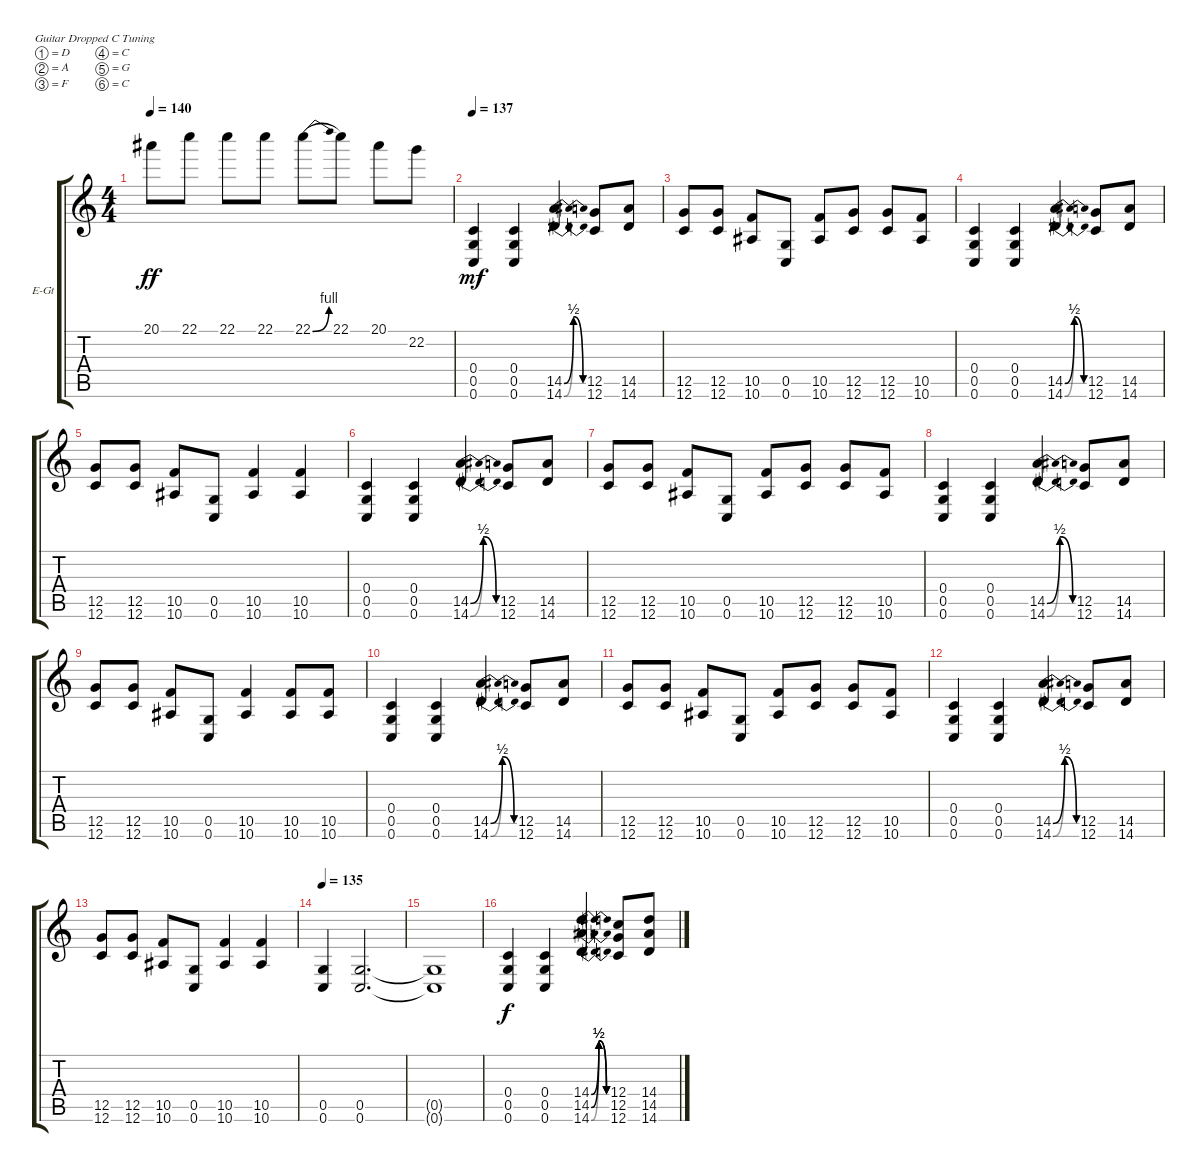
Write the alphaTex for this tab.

\defaultSystemsLayout 4
\bracketExtendMode groupsimilarinstruments
\firstSystemTrackNameOrientation horizontal
\otherSystemsTrackNameOrientation horizontal
\track ("Electric Guitar" "E-Gt") {instrument overdrivenguitar}
\staff {score tabs}
\tuning (D4 A3 F3 C3 G2 C2)
\ts (4 4)
\tempo 140
\clef g2
\ks c
20.1.8{dy ff} 22.1.8 22.1.8 22.1.8 22.1{be (bend 0 0 15 4)}.8{legatoorigin} 22.1.8 20.1.8 22.2.8 |
\tempo 137
(0.6 0.5 0.4).4{dy mf} (0.6 0.5 0.4).4 (14.6{be (bendrelease 0 0 10.799999999999999 2 20.4 2 30 0)} 14.5{be (bendrelease 0 0 10.2 2 20.4 2 30 0)}).4 (12.6 12.5).8 (14.5 14.6).8 |
(12.6 12.5).8 (12.5 12.6).8 (10.6 10.5).8 (0.6 0.5).8 (10.6 10.5).8 (12.5 12.6).8 (12.6 12.5).8 (10.5 10.6).8 |
(0.6 0.5 0.4).4 (0.6 0.5 0.4).4 (14.6{be (bendrelease 0 0 10.799999999999999 2 20.4 2 30 0)} 14.5{be (bendrelease 0 0 10.2 2 20.4 2 30 0)}).4 (12.6 12.5).8 (14.5 14.6).8 |
(12.6 12.5).8 (12.5 12.6).8 (10.6 10.5).8 (0.6 0.5).8 (10.6 10.5).4 (10.6 10.5).4 |
(0.6 0.5 0.4).4 (0.6 0.5 0.4).4 (14.6{be (bendrelease 0 0 10.799999999999999 2 20.4 2 30 0)} 14.5{be (bendrelease 0 0 10.2 2 20.4 2 30 0)}).4 (12.6 12.5).8 (14.5 14.6).8 |
(12.6 12.5).8 (12.5 12.6).8 (10.6 10.5).8 (0.6 0.5).8 (10.6 10.5).8 (12.5 12.6).8 (12.6 12.5).8 (10.5 10.6).8 |
(0.6 0.5 0.4).4 (0.6 0.5 0.4).4 (14.6{be (bendrelease 0 0 10.799999999999999 2 20.4 2 30 0)} 14.5{be (bendrelease 0 0 10.2 2 20.4 2 30 0)}).4 (12.6 12.5).8 (14.5 14.6).8 |
(12.6 12.5).8 (12.5 12.6).8 (10.6 10.5).8 (0.6 0.5).8 (10.6 10.5).4 (10.6 10.5).8 (10.6 10.5).8 |
(0.6 0.5 0.4).4 (0.6 0.5 0.4).4 (14.6{be (bendrelease 0 0 10.799999999999999 2 20.4 2 30 0)} 14.5{be (bendrelease 0 0 10.2 2 20.4 2 30 0)}).4 (12.6 12.5).8 (14.5 14.6).8 |
(12.6 12.5).8 (12.5 12.6).8 (10.6 10.5).8 (0.6 0.5).8 (10.6 10.5).8 (12.5 12.6).8 (12.6 12.5).8 (10.5 10.6).8 |
(0.6 0.5 0.4).4 (0.6 0.5 0.4).4 (14.6{be (bendrelease 0 0 10.799999999999999 2 20.4 2 30 0)} 14.5{be (bendrelease 0 0 10.2 2 20.4 2 30 0)}).4 (12.6 12.5).8 (14.5 14.6).8 |
(12.6 12.5).8 (12.5 12.6).8 (10.6 10.5).8 (0.6 0.5).8 (10.6 10.5).4 (10.6 10.5).4 |
\tempo 135
(0.6 0.5).4 (0.5 0.6).2{d} |
(0.5{t} 0.6{t}).1 |
(0.6 0.5 0.4).4{dy f} (0.6 0.5 0.4).4 (14.6{be (bendrelease 0 0 10.799999999999999 2 20.4 2 30 0)} 14.5{be (bendrelease 0 0 10.2 2 20.4 2 30 0)} 14.4{be (bendrelease 0 0 11.4 2 20.4 2 30 0)}).4 (12.6 12.5 12.4).8 (14.5 14.6 14.4).8
